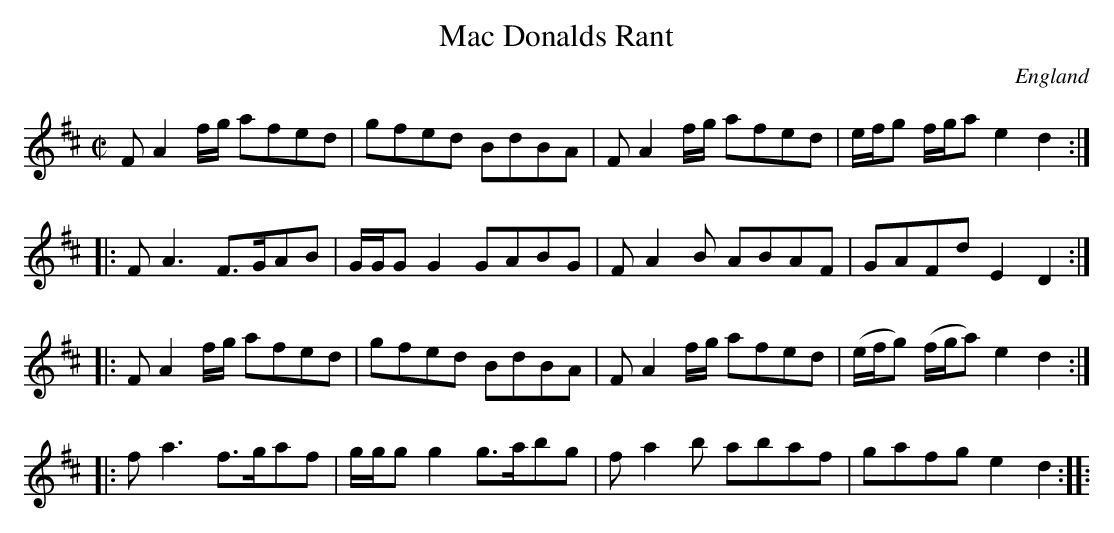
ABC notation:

X:1
T:Mac Donalds Rant
L:1/8
M:C|
O:England
K:D major
FA2f/g/ afed  | gfed     BdBA  | FA2f/g/  afed | e/f/g f/g/a     e2d2 ::
FA3     F>GAB | G/G/G G2 GABG  | FA2B     ABAF | GAFd            E2D2 ::
FA2f/g/ afed  | gfed     BdBA  | FA2 f/g/ afed | (e/f/g) (f/g/a) e2d2 ::
fa3     f>gaf | g/g/g g2 g>abg | fa2b     abaf | gafg            e2d2 ::
